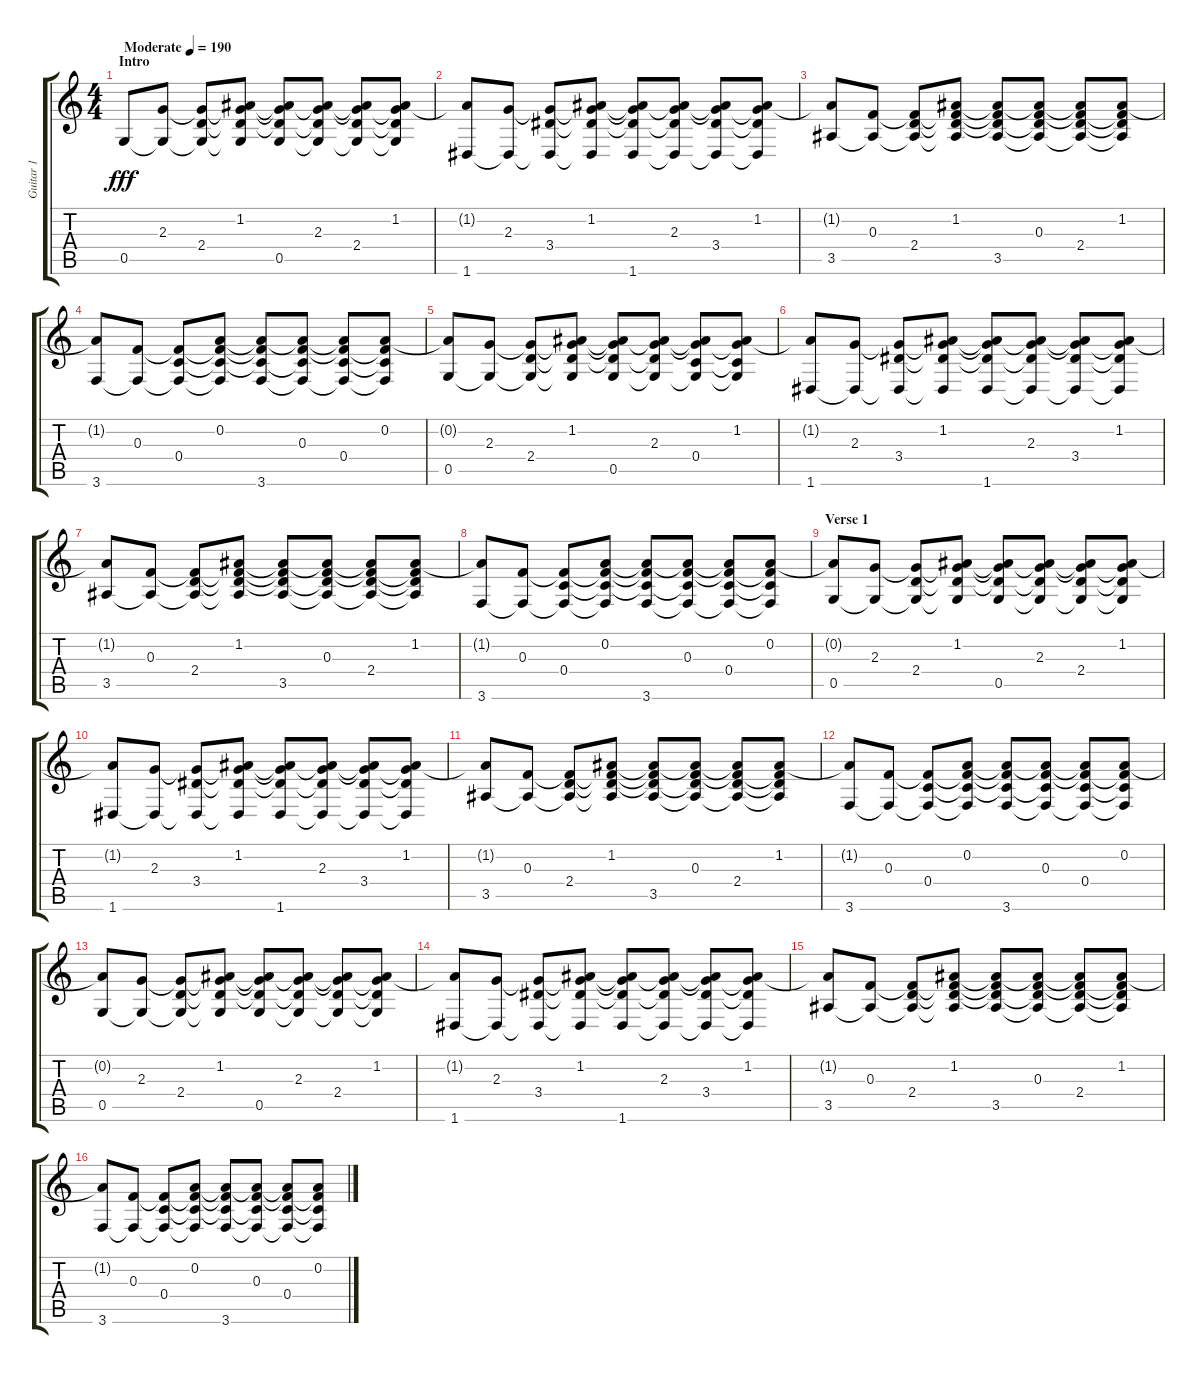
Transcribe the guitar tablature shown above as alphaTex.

\track ("Guitar 1" "Guitar 1") {instrument acousticguitarnylon}
\staff {score tabs}
\tuning (D4 A3 F3 C3 G2 D2) {hide}
\ts (4 4)
\section ("" "Intro")
\tempo (190 "Moderate")
\clef g2
\ks c
0.5.8{dy fff instrument acousticguitarnylon} (2.3 0.5{t}).8 (2.3{t} 2.4 0.5{t}).8 (1.2 2.3{t} 2.4{t} 0.5{t}).8 (1.2{t} 2.3{t} 2.4{t} 0.5).8 (1.2{t} 2.3 2.4{t} 0.5{t}).8 (1.2{t} 2.3{t} 2.4 0.5{t}).8 (1.2 2.3{t} 2.4{t} 0.5{t}).8 |
(1.2{t} 1.6).8 (2.3 1.6{t}).8 (2.3{t} 3.4 1.6{t}).8 (1.2 2.3{t} 3.4{t} 1.6{t}).8 (1.2{t} 2.3{t} 3.4{t} 1.6).8 (1.2{t} 2.3 3.4{t} 1.6{t}).8 (1.2{t} 2.3{t} 3.4 1.6{t}).8 (1.2 2.3{t} 3.4{t} 1.6{t}).8 |
(1.2{t} 3.5).8 (0.3 3.5{t}).8 (0.3{t} 2.4 3.5{t}).8 (1.2 0.3{t} 2.4{t} 3.5{t}).8 (1.2{t} 0.3{t} 2.4{t} 3.5).8 (1.2{t} 0.3 2.4{t} 3.5{t}).8 (1.2{t} 0.3{t} 2.4 3.5{t}).8 (1.2 0.3{t} 2.4{t} 3.5{t}).8 |
(1.2{t} 3.6).8 (0.3 3.6{t}).8 (0.3{t} 0.4 3.6{t}).8 (0.2 0.3{t} 0.4{t} 3.6{t}).8 (0.2{t} 0.3{t} 0.4{t} 3.6).8 (0.2{t} 0.3 0.4{t} 3.6{t}).8 (0.2{t} 0.3{t} 0.4 3.6{t}).8 (0.2 0.3{t} 0.4{t} 3.6{t}).8 |
(0.2{t} 0.5).8 (2.3 0.5{t}).8 (2.3{t} 2.4 0.5{t}).8 (1.2 2.3{t} 2.4{t} 0.5{t}).8 (1.2{t} 2.3{t} 2.4{t} 0.5).8 (1.2{t} 2.3 2.4{t} 0.5{t}).8 (1.2{t} 2.3{t} 0.4 0.5{t}).8 (1.2 2.3{t} 0.4{t} 0.5{t}).8 |
(1.2{t} 1.6).8 (2.3 1.6{t}).8 (2.3{t} 3.4 1.6{t}).8 (1.2 2.3{t} 3.4{t} 1.6{t}).8 (1.2{t} 2.3{t} 3.4{t} 1.6).8 (1.2{t} 2.3 3.4{t} 1.6{t}).8 (1.2{t} 2.3{t} 3.4 1.6{t}).8 (1.2 2.3{t} 3.4{t} 1.6{t}).8 |
(1.2{t} 3.5).8 (0.3 3.5{t}).8 (0.3{t} 2.4 3.5{t}).8 (1.2 0.3{t} 2.4{t} 3.5{t}).8 (1.2{t} 0.3{t} 2.4{t} 3.5).8 (1.2{t} 0.3 2.4{t} 3.5{t}).8 (1.2{t} 0.3{t} 2.4 3.5{t}).8 (1.2 0.3{t} 2.4{t} 3.5{t}).8 |
(1.2{t} 3.6).8 (0.3 3.6{t}).8 (0.3{t} 0.4 3.6{t}).8 (0.2 0.3{t} 0.4{t} 3.6{t}).8 (0.2{t} 0.3{t} 0.4{t} 3.6).8 (0.2{t} 0.3 0.4{t} 3.6{t}).8 (0.2{t} 0.3{t} 0.4 3.6{t}).8 (0.2 0.3{t} 0.4{t} 3.6{t}).8 |
\section ("" "Verse 1")
(0.2{t} 0.5).8 (2.3 0.5{t}).8 (2.3{t} 2.4 0.5{t}).8 (1.2 2.3{t} 2.4{t} 0.5{t}).8 (1.2{t} 2.3{t} 2.4{t} 0.5).8 (1.2{t} 2.3 2.4{t} 0.5{t}).8 (1.2{t} 2.3{t} 2.4 0.5{t}).8 (1.2 2.3{t} 2.4{t} 0.5{t}).8 |
(1.2{t} 1.6).8 (2.3 1.6{t}).8 (2.3{t} 3.4 1.6{t}).8 (1.2 2.3{t} 3.4{t} 1.6{t}).8 (1.2{t} 2.3{t} 3.4{t} 1.6).8 (1.2{t} 2.3 3.4{t} 1.6{t}).8 (1.2{t} 2.3{t} 3.4 1.6{t}).8 (1.2 2.3{t} 3.4{t} 1.6{t}).8 |
(1.2{t} 3.5).8 (0.3 3.5{t}).8 (0.3{t} 2.4 3.5{t}).8 (1.2 0.3{t} 2.4{t} 3.5{t}).8 (1.2{t} 0.3{t} 2.4{t} 3.5).8 (1.2{t} 0.3 2.4{t} 3.5{t}).8 (1.2{t} 0.3{t} 2.4 3.5{t}).8 (1.2 0.3{t} 2.4{t} 3.5{t}).8 |
(1.2{t} 3.6).8 (0.3 3.6{t}).8 (0.3{t} 0.4 3.6{t}).8 (0.2 0.3{t} 0.4{t} 3.6{t}).8 (0.2{t} 0.3{t} 0.4{t} 3.6).8 (0.2{t} 0.3 0.4{t} 3.6{t}).8 (0.2{t} 0.3{t} 0.4 3.6{t}).8 (0.2 0.3{t} 0.4{t} 3.6{t}).8 |
(0.2{t} 0.5).8 (2.3 0.5{t}).8 (2.3{t} 2.4 0.5{t}).8 (1.2 2.3{t} 2.4{t} 0.5{t}).8 (1.2{t} 2.3{t} 2.4{t} 0.5).8 (1.2{t} 2.3 2.4{t} 0.5{t}).8 (1.2{t} 2.3{t} 2.4 0.5{t}).8 (1.2 2.3{t} 2.4{t} 0.5{t}).8 |
(1.2{t} 1.6).8 (2.3 1.6{t}).8 (2.3{t} 3.4 1.6{t}).8 (1.2 2.3{t} 3.4{t} 1.6{t}).8 (1.2{t} 2.3{t} 3.4{t} 1.6).8 (1.2{t} 2.3 3.4{t} 1.6{t}).8 (1.2{t} 2.3{t} 3.4 1.6{t}).8 (1.2 2.3{t} 3.4{t} 1.6{t}).8 |
(1.2{t} 3.5).8 (0.3 3.5{t}).8 (0.3{t} 2.4 3.5{t}).8 (1.2 0.3{t} 2.4{t} 3.5{t}).8 (1.2{t} 0.3{t} 2.4{t} 3.5).8 (1.2{t} 0.3 2.4{t} 3.5{t}).8 (1.2{t} 0.3{t} 2.4 3.5{t}).8 (1.2 0.3{t} 2.4{t} 3.5{t}).8 |
(1.2{t} 3.6).8 (0.3 3.6{t}).8 (0.3{t} 0.4 3.6{t}).8 (0.2 0.3{t} 0.4{t} 3.6{t}).8 (0.2{t} 0.3{t} 0.4{t} 3.6).8 (0.2{t} 0.3 0.4{t} 3.6{t}).8 (0.2{t} 0.3{t} 0.4 3.6{t}).8 (0.2 0.3{t} 0.4{t} 3.6{t}).8
